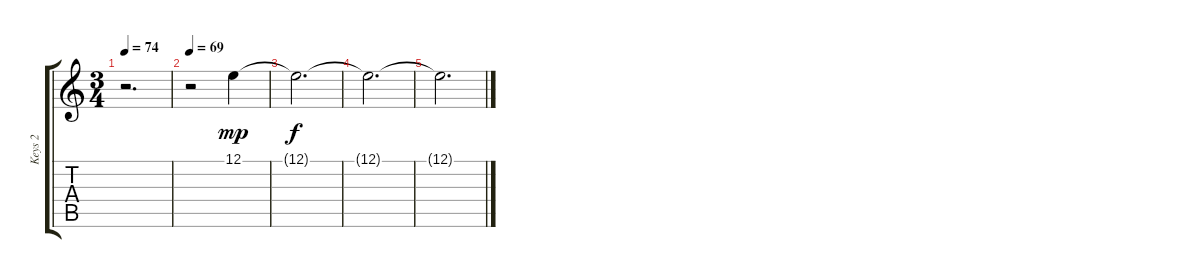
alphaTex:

\track ("Keys 2" "Keys 2") {instrument lead1square}
\staff {score tabs}
\tuning (E4 B3 G3 D3 A2 E2) {hide}
\ts (3 4)
\tempo 74
\clef g2
\ks c
r.2{d dy f} |
\tempo 69
r.2 12.1.4{dy mp balance 15} |
12.1{t}.2{d dy f} |
12.1{t}.2{d} |
12.1{t}.2{d}
